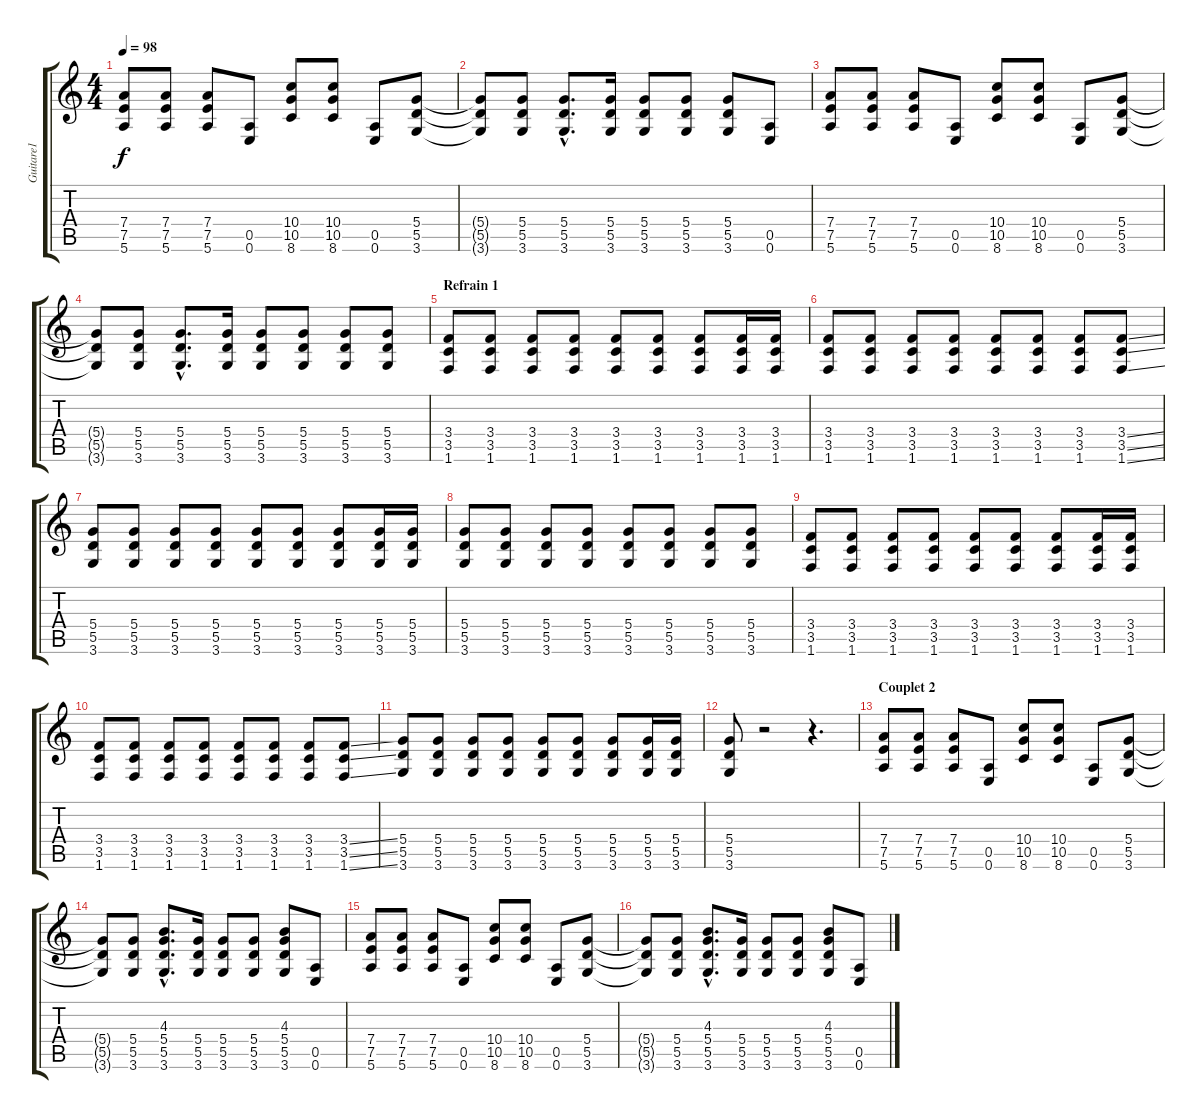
\track ("Guitare1" "Guitare1") {instrument electricguitarclean}
\staff {score tabs}
\tuning (E4 B3 G3 D3 A2 E2) {hide}
\ts (4 4)
\tempo 98
\clef g2
\ks c
(7.4 7.5 5.6).8{dy f} (7.4 7.5 5.6).8 (7.4 7.5 5.6).8 (0.5 0.6).8 (10.4 10.5 8.6).8 (10.4 10.5 8.6).8 (0.5 0.6).8 (5.4 5.5 3.6).8 |
(5.4{t} 5.5{t} 3.6{t}).8 (5.4 5.5 3.6).8 (5.4{hac} 5.5{hac} 3.6{hac}).8{d} (5.4 5.5 3.6).16 (5.4 5.5 3.6).8 (5.4 5.5 3.6).8 (5.4 5.5 3.6).8 (0.5 0.6).8 |
(7.4 7.5 5.6).8 (7.4 7.5 5.6).8 (7.4 7.5 5.6).8 (0.5 0.6).8 (10.4 10.5 8.6).8 (10.4 10.5 8.6).8 (0.5 0.6).8 (5.4 5.5 3.6).8 |
(5.4{t} 5.5{t} 3.6{t}).8 (5.4 5.5 3.6).8 (5.4{hac} 5.5{hac} 3.6{hac}).8{d} (5.4 5.5 3.6).16 (5.4 5.5 3.6).8 (5.4 5.5 3.6).8 (5.4 5.5 3.6).8 (5.4 5.5 3.6).8 |
\section ("" "Refrain 1")
(3.4 3.5 1.6).8 (3.4 3.5 1.6).8 (3.4 3.5 1.6).8 (3.4 3.5 1.6).8 (3.4 3.5 1.6).8 (3.4 3.5 1.6).8 (3.4 3.5 1.6).8 (3.4 3.5 1.6).16 (3.4 3.5 1.6).16 |
(3.4 3.5 1.6).8 (3.4 3.5 1.6).8 (3.4 3.5 1.6).8 (3.4 3.5 1.6).8 (3.4 3.5 1.6).8 (3.4 3.5 1.6).8 (3.4 3.5 1.6).8 (3.4{ss} 3.5{ss} 1.6{ss}).8 |
(5.4 5.5 3.6).8 (5.4 5.5 3.6).8 (5.4 5.5 3.6).8 (5.4 5.5 3.6).8 (5.4 5.5 3.6).8 (5.4 5.5 3.6).8 (5.4 5.5 3.6).8 (5.4 5.5 3.6).16 (5.4 5.5 3.6).16 |
(5.4 5.5 3.6).8 (5.4 5.5 3.6).8 (5.4 5.5 3.6).8 (5.4 5.5 3.6).8 (5.4 5.5 3.6).8 (5.4 5.5 3.6).8 (5.4 5.5 3.6).8 (5.4 5.5 3.6).8 |
(3.4 3.5 1.6).8 (3.4 3.5 1.6).8 (3.4 3.5 1.6).8 (3.4 3.5 1.6).8 (3.4 3.5 1.6).8 (3.4 3.5 1.6).8 (3.4 3.5 1.6).8 (3.4 3.5 1.6).16 (3.4 3.5 1.6).16 |
(3.4 3.5 1.6).8 (3.4 3.5 1.6).8 (3.4 3.5 1.6).8 (3.4 3.5 1.6).8 (3.4 3.5 1.6).8 (3.4 3.5 1.6).8 (3.4 3.5 1.6).8 (3.4{ss} 3.5{ss} 1.6{ss}).8 |
(5.4 5.5 3.6).8 (5.4 5.5 3.6).8 (5.4 5.5 3.6).8 (5.4 5.5 3.6).8 (5.4 5.5 3.6).8 (5.4 5.5 3.6).8 (5.4 5.5 3.6).8 (5.4 5.5 3.6).16 (5.4 5.5 3.6).16 |
(5.4 5.5 3.6).8 r.2 r.4{d} |
\section ("" "Couplet 2")
(7.4 7.5 5.6).8 (7.4 7.5 5.6).8 (7.4 7.5 5.6).8 (0.5 0.6).8 (10.4 10.5 8.6).8 (10.4 10.5 8.6).8 (0.5 0.6).8 (5.4 5.5 3.6).8 |
(5.4{t} 5.5{t} 3.6{t}).8 (5.4 5.5 3.6).8 (4.3{hac} 5.4{hac} 5.5{hac} 3.6{hac}).8{d} (5.4 5.5 3.6).16 (5.4 5.5 3.6).8 (5.4 5.5 3.6).8 (4.3 5.4 5.5 3.6).8 (0.5 0.6).8 |
(7.4 7.5 5.6).8 (7.4 7.5 5.6).8 (7.4 7.5 5.6).8 (0.5 0.6).8 (10.4 10.5 8.6).8 (10.4 10.5 8.6).8 (0.5 0.6).8 (5.4 5.5 3.6).8 |
(5.4{t} 5.5{t} 3.6{t}).8 (5.4 5.5 3.6).8 (4.3{hac} 5.4{hac} 5.5{hac} 3.6{hac}).8{d} (5.4 5.5 3.6).16 (5.4 5.5 3.6).8 (5.4 5.5 3.6).8 (4.3 5.4 5.5 3.6).8 (0.5 0.6).8
